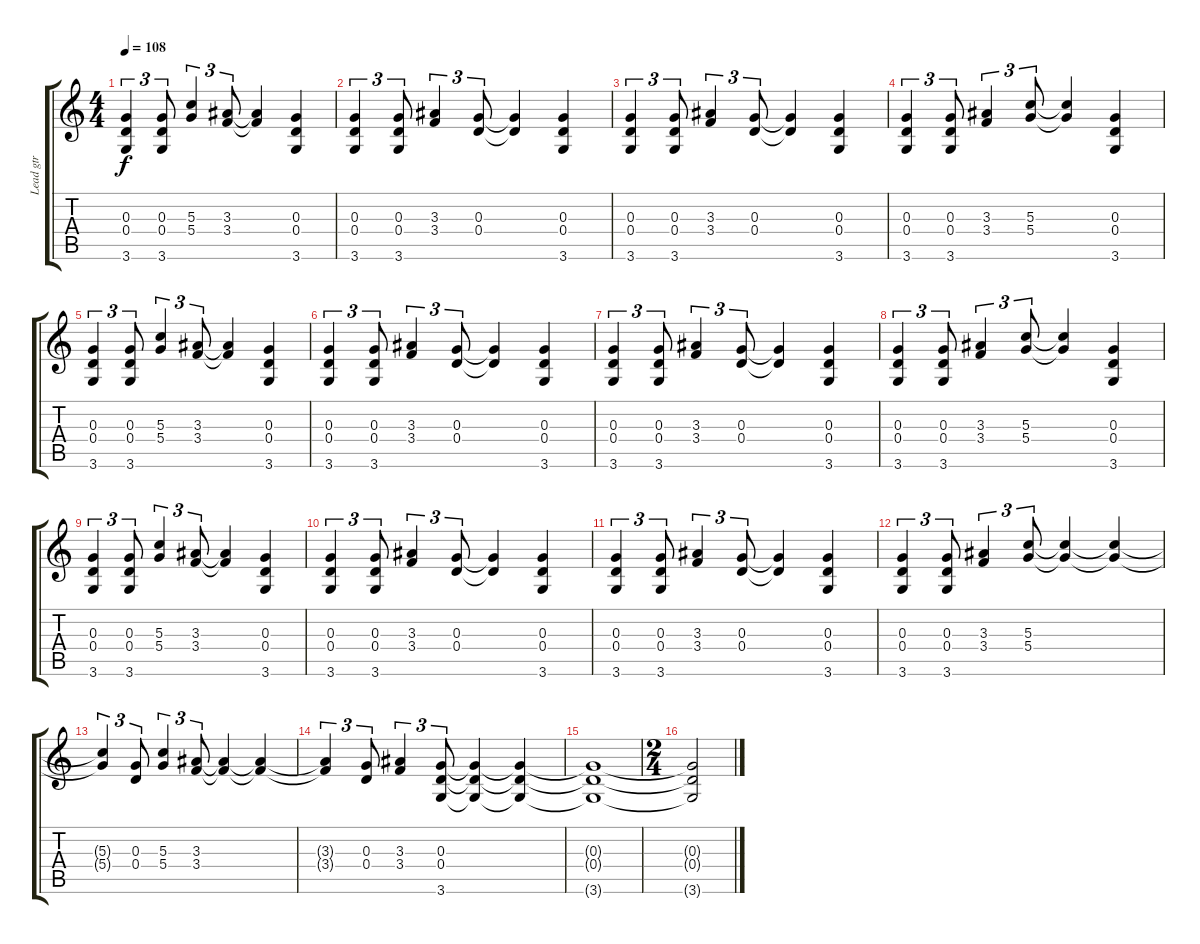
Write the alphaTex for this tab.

\track ("Lead gtr" "Lead gtr") {instrument distortionguitar}
\staff {score tabs}
\tuning (E4 B3 G3 D3 A2 E2) {hide}
\ts (4 4)
\tempo 108
\clef g2
\ks c
(0.3 0.4 3.6).4{tu (3 2) dy f} (0.3 0.4 3.6).8{tu (3 2)} (5.3 5.4).4{tu (3 2)} (3.3 3.4).8{tu (3 2)} (3.3{t} 3.4{t}).4 (0.3 0.4 3.6).4 |
(0.3 0.4 3.6).4{tu (3 2)} (0.3 0.4 3.6).8{tu (3 2)} (3.3 3.4).4{tu (3 2)} (0.3 0.4).8{tu (3 2)} (0.3{t} 0.4{t}).4 (0.3 0.4 3.6).4 |
(0.3 0.4 3.6).4{tu (3 2)} (0.3 0.4 3.6).8{tu (3 2)} (3.3 3.4).4{tu (3 2)} (0.3 0.4).8{tu (3 2)} (0.3{t} 0.4{t}).4 (0.3 0.4 3.6).4 |
(0.3 0.4 3.6).4{tu (3 2)} (0.3 0.4 3.6).8{tu (3 2)} (3.3 3.4).4{tu (3 2)} (5.3 5.4).8{tu (3 2)} (5.3{t} 5.4{t}).4 (0.3 0.4 3.6).4 |
(0.3 0.4 3.6).4{tu (3 2)} (0.3 0.4 3.6).8{tu (3 2)} (5.3 5.4).4{tu (3 2)} (3.3 3.4).8{tu (3 2)} (3.3{t} 3.4{t}).4 (0.3 0.4 3.6).4 |
(0.3 0.4 3.6).4{tu (3 2)} (0.3 0.4 3.6).8{tu (3 2)} (3.3 3.4).4{tu (3 2)} (0.3 0.4).8{tu (3 2)} (0.3{t} 0.4{t}).4 (0.3 0.4 3.6).4 |
(0.3 0.4 3.6).4{tu (3 2)} (0.3 0.4 3.6).8{tu (3 2)} (3.3 3.4).4{tu (3 2)} (0.3 0.4).8{tu (3 2)} (0.3{t} 0.4{t}).4 (0.3 0.4 3.6).4 |
(0.3 0.4 3.6).4{tu (3 2)} (0.3 0.4 3.6).8{tu (3 2)} (3.3 3.4).4{tu (3 2)} (5.3 5.4).8{tu (3 2)} (5.3{t} 5.4{t}).4 (0.3 0.4 3.6).4 |
(0.3 0.4 3.6).4{tu (3 2)} (0.3 0.4 3.6).8{tu (3 2)} (5.3 5.4).4{tu (3 2)} (3.3 3.4).8{tu (3 2)} (3.3{t} 3.4{t}).4 (0.3 0.4 3.6).4 |
(0.3 0.4 3.6).4{tu (3 2)} (0.3 0.4 3.6).8{tu (3 2)} (3.3 3.4).4{tu (3 2)} (0.3 0.4).8{tu (3 2)} (0.3{t} 0.4{t}).4 (0.3 0.4 3.6).4 |
(0.3 0.4 3.6).4{tu (3 2)} (0.3 0.4 3.6).8{tu (3 2)} (3.3 3.4).4{tu (3 2)} (0.3 0.4).8{tu (3 2)} (0.3{t} 0.4{t}).4 (0.3 0.4 3.6).4 |
(0.3 0.4 3.6).4{tu (3 2)} (0.3 0.4 3.6).8{tu (3 2)} (3.3 3.4).4{tu (3 2)} (5.3 5.4).8{tu (3 2)} (5.3{t} 5.4{t}).4 (5.3{t} 5.4{t}).4 |
(5.3{t} 5.4{t}).4{tu (3 2)} (0.3 0.4).8{tu (3 2)} (5.3 5.4).4{tu (3 2)} (3.3 3.4).8{tu (3 2)} (3.3{t} 3.4{t}).4 (3.3{t} 3.4{t}).4 |
(3.3{t} 3.4{t}).4{tu (3 2)} (0.3 0.4).8{tu (3 2)} (3.3 3.4).4{tu (3 2)} (0.3 0.4 3.6).8{tu (3 2)} (0.3{t} 0.4{t} 3.6{t}).4 (0.3{t} 0.4{t} 3.6{t}).4 |
(0.3{t} 0.4{t} 3.6{t}).1 |
\ts (2 4)
(0.3{t} 0.4{t} 3.6{t}).2
